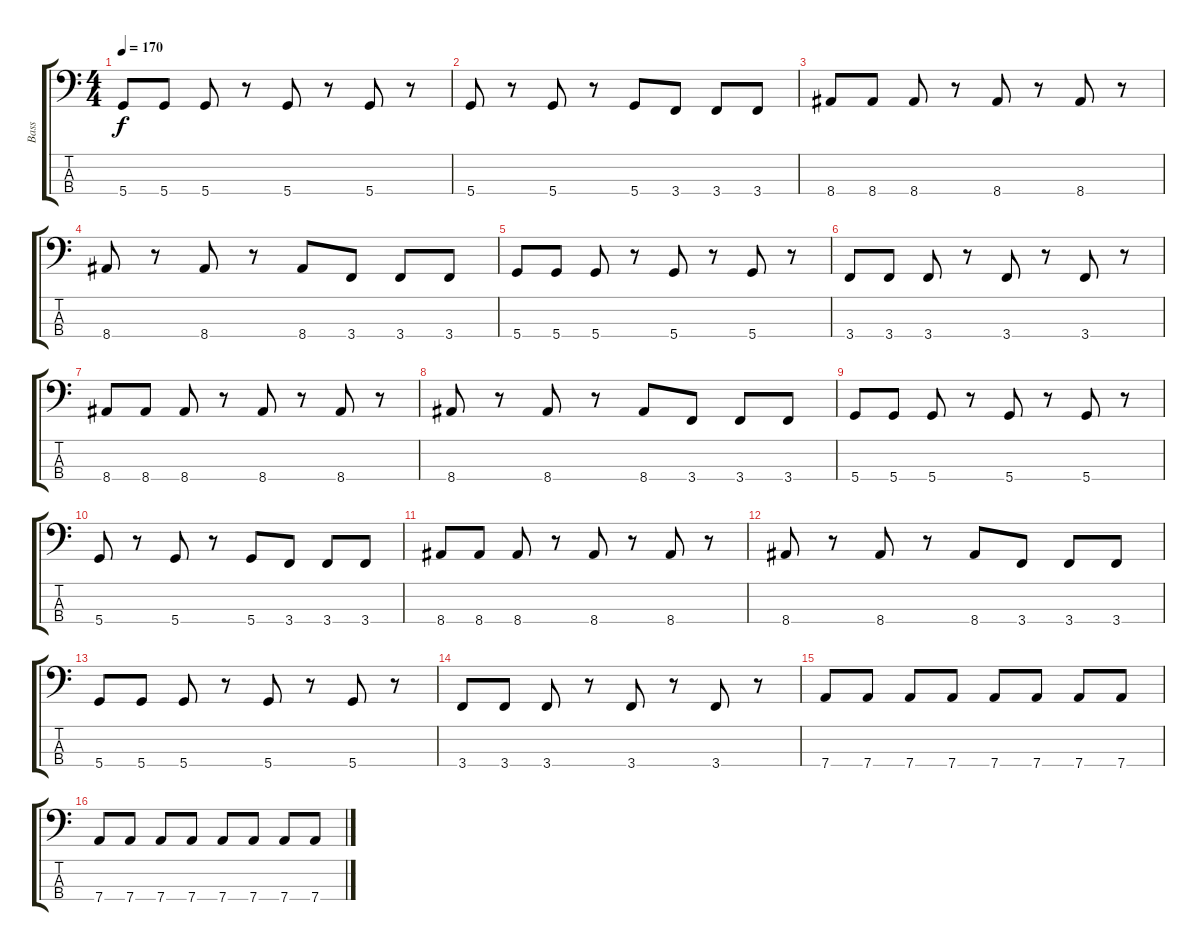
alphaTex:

\track ("Bass" "Bass") {instrument electricbassfinger}
\staff {score tabs}
\tuning (G2 D2 A1 D1) {hide}
\ts (4 4)
\tempo 170
\clef f4
\ks c
5.4.8{dy f} 5.4.8 5.4.8 r.8 5.4.8 r.8 5.4.8 r.8 |
5.4.8 r.8 5.4.8 r.8 5.4.8 3.4.8 3.4.8 3.4.8 |
8.4.8 8.4.8 8.4.8 r.8 8.4.8 r.8 8.4.8 r.8 |
8.4.8 r.8 8.4.8 r.8 8.4.8 3.4.8 3.4.8 3.4.8 |
5.4.8 5.4.8 5.4.8 r.8 5.4.8 r.8 5.4.8 r.8 |
3.4.8 3.4.8 3.4.8 r.8 3.4.8 r.8 3.4.8 r.8 |
8.4.8 8.4.8 8.4.8 r.8 8.4.8 r.8 8.4.8 r.8 |
8.4.8 r.8 8.4.8 r.8 8.4.8 3.4.8 3.4.8 3.4.8 |
5.4.8 5.4.8 5.4.8 r.8 5.4.8 r.8 5.4.8 r.8 |
5.4.8 r.8 5.4.8 r.8 5.4.8 3.4.8 3.4.8 3.4.8 |
8.4.8 8.4.8 8.4.8 r.8 8.4.8 r.8 8.4.8 r.8 |
8.4.8 r.8 8.4.8 r.8 8.4.8 3.4.8 3.4.8 3.4.8 |
5.4.8 5.4.8 5.4.8 r.8 5.4.8 r.8 5.4.8 r.8 |
3.4.8 3.4.8 3.4.8 r.8 3.4.8 r.8 3.4.8 r.8 |
7.4.8 7.4.8 7.4.8 7.4.8 7.4.8 7.4.8 7.4.8 7.4.8 |
7.4.8 7.4.8 7.4.8 7.4.8 7.4.8 7.4.8 7.4.8 7.4.8
